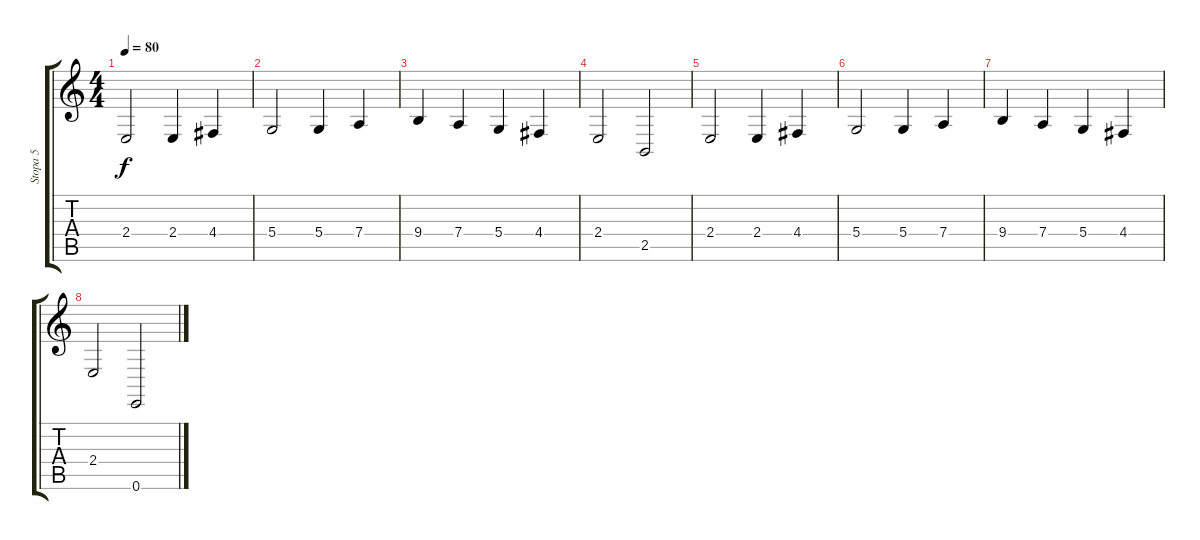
\track ("Stopa 5" "Stopa 5") {instrument violin}
\staff {score tabs}
\tuning (E4 B3 G3 D3 A2 E2) {hide}
\ts (4 4)
\tempo 80
\clef g2
\ks c
2.4.2{dy f volume 13} 2.4.4 4.4.4 |
5.4.2 5.4.4 7.4.4 |
9.4.4 7.4.4 5.4.4 4.4.4 |
2.4.2 2.5.2 |
2.4.2 2.4.4 4.4.4 |
5.4.2 5.4.4 7.4.4 |
9.4.4 7.4.4 5.4.4 4.4.4 |
2.4.2 0.6.2
